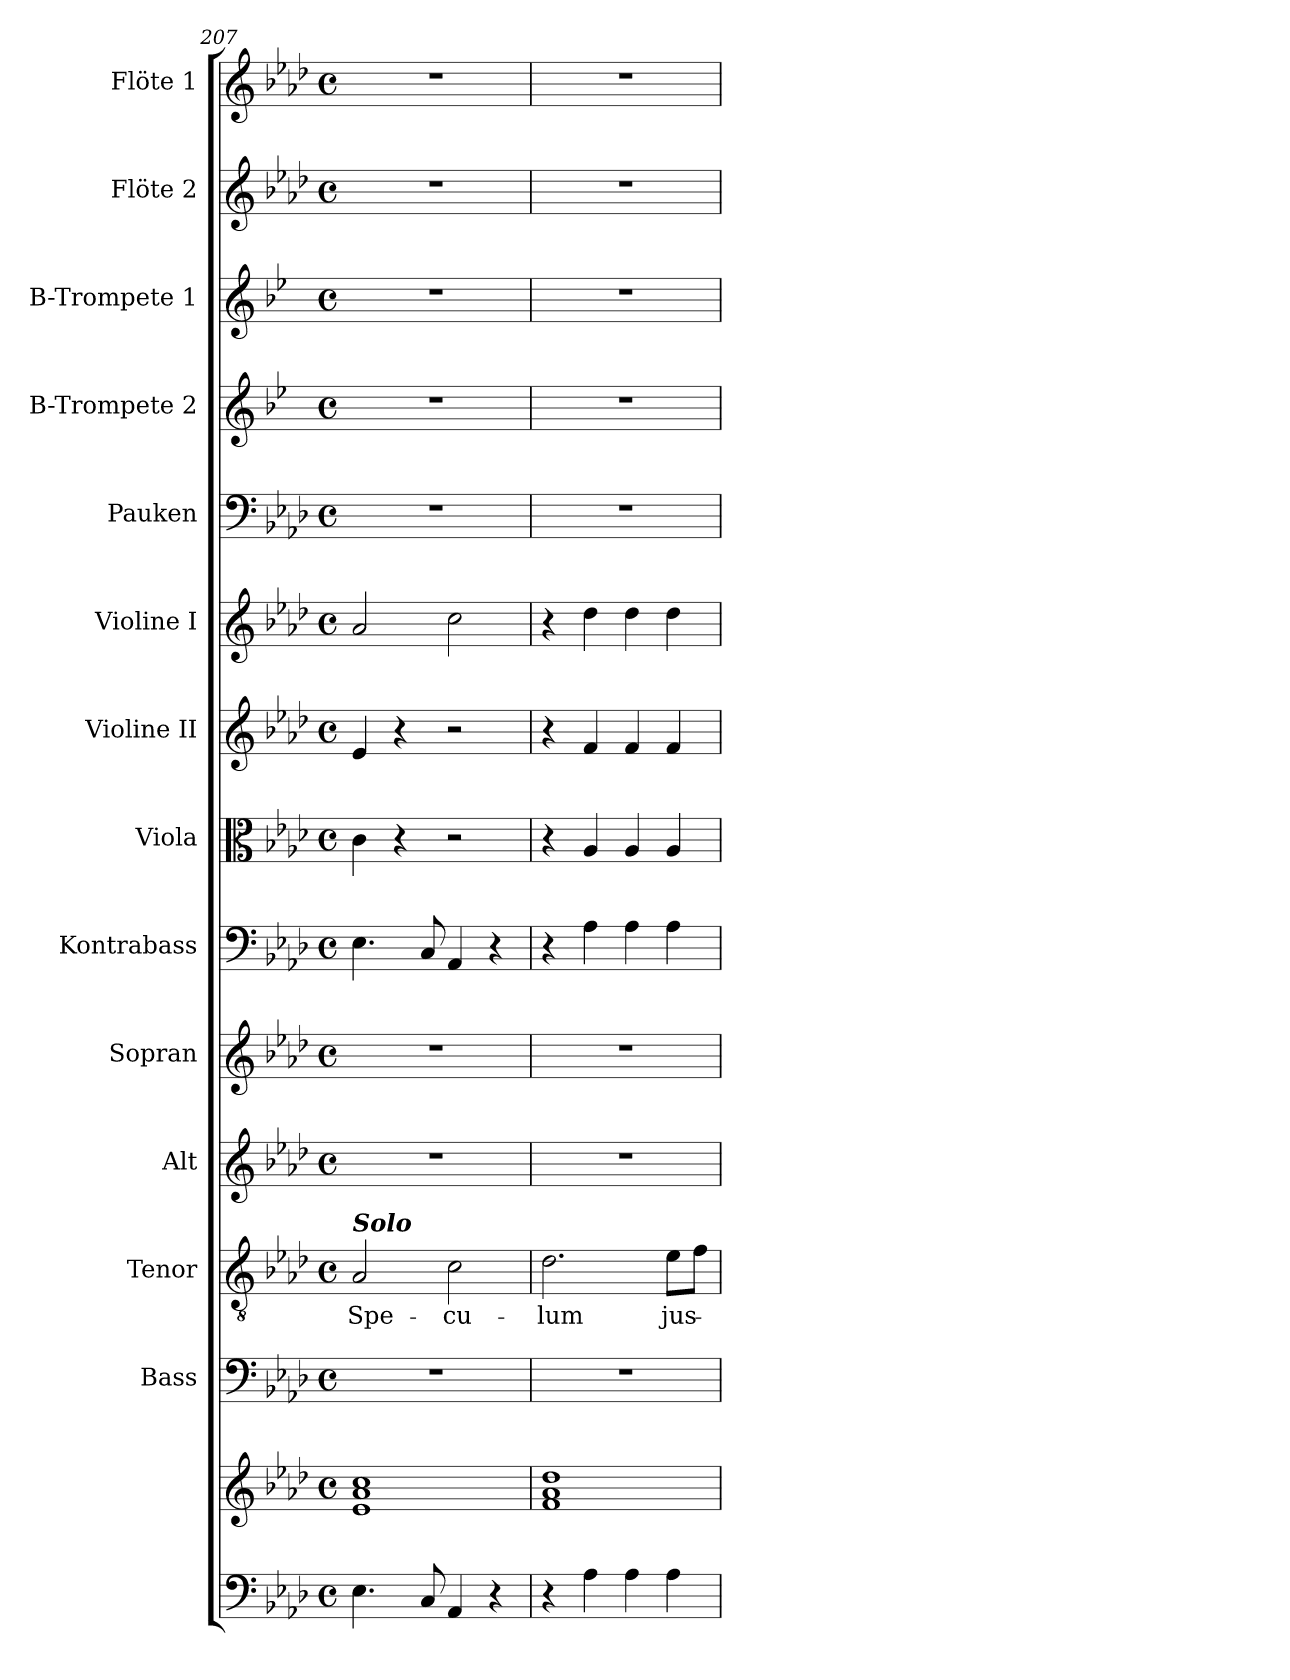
**kern	**kern	**kern	**kern	**text	**kern	**kern	**kern	**kern	**kern	**kern	**kern	**kern	**kern	**kern	**kern
*part14	*part14	*part13	*part12	*part12	*part11	*part10	*part9	*part8	*part7	*part6	*part5	*part4	*part3	*part2	*part1
*staff15	*staff14	*staff13	*staff12	*staff12	*staff11	*staff10	*staff9	*staff8	*staff7	*staff6	*staff5	*staff4	*staff3	*staff2	*staff1
*	*	*I"Bass	*I"Tenor	*	*I"Alt	*I"Sopran	*I"Kontrabass	*I"Viola	*I"Violine II	*I"Violine I	*I"Pauken	*I"B-Trompete 2	*I"B-Trompete 1	*I"Flöte 2	*I"Flöte 1
*	*	*I'B.	*I'T.	*	*I'A.	*I'S.	*I'Kb.	*I'Vla.	*I'Vl. II	*I'Vl. I	*I'Pk.	*I'B Trp. 2	*I'B Trp. 1	*I'Fl. 2	*I'Fl. 1
*clefF4	*clefG2	*clefF4	*clefGv2	*	*clefG2	*clefG2	*clefF4	*clefC3	*clefG2	*clefG2	*clefF4	*clefG2	*clefG2	*clefG2	*clefG2
*	*	*	*	*	*	*	*ITrd7c12	*	*	*	*	*ITrd1c2	*ITrd1c2	*	*
*k[b-e-a-d-]	*k[b-e-a-d-]	*k[b-e-a-d-]	*k[b-e-a-d-]	*	*k[b-e-a-d-]	*k[b-e-a-d-]	*k[b-e-a-d-]	*k[b-e-a-d-]	*k[b-e-a-d-]	*k[b-e-a-d-]	*k[b-e-a-d-]	*k[b-e-a-d-]	*k[b-e-a-d-]	*k[b-e-a-d-]	*k[b-e-a-d-]
*A-:	*A-:	*A-:	*A-:	*	*A-:	*A-:	*A-:	*A-:	*A-:	*A-:	*A-:	*A-:	*A-:	*A-:	*A-:
*M4/4	*M4/4	*M4/4	*M4/4	*	*M4/4	*M4/4	*M4/4	*M4/4	*M4/4	*M4/4	*M4/4	*M4/4	*M4/4	*M4/4	*M4/4
*met(c)	*met(c)	*met(c)	*met(c)	*	*met(c)	*met(c)	*met(c)	*met(c)	*met(c)	*met(c)	*met(c)	*met(c)	*met(c)	*met(c)	*met(c)
=207	=207	=207	=207	=207	=207	=207	=207	=207	=207	=207	=207	=207	=207	=207	=207
!	!	!	!LO:TX:a:Bi:t=Solo	!	!	!	!	!	!	!	!	!	!	!	!
!	!	!	!	!LO:LY:b	!	!	!	!	!	!	!	!	!	!	!
4.E-\	1e- 1a- 1cc	1r	2A-/	Spe-	1r	1r	4.EE-\	4c\	4e-/	2a-/	1r	1r	1r	1r	1r
.	.	.	.	.	.	.	.	4r	4r	.	.	.	.	.	.
8C/	.	.	.	.	.	.	8CC/	.	.	.	.	.	.	.	.
!	!	!	!	!LO:LY:b	!	!	!	!	!	!	!	!	!	!	!
4AA-/	.	.	2c\	-cu-	.	.	4AAA-/	2r	2r	2cc\	.	.	.	.	.
4r	.	.	.	.	.	.	4r	.	.	.	.	.	.	.	.
=208	=208	=208	=208	=208	=208	=208	=208	=208	=208	=208	=208	=208	=208	=208	=208
!	!	!	!	!LO:LY:b	!	!	!	!	!	!	!	!	!	!	!
4r	1f 1a- 1dd-	1r	2.d-\	-lum	1r	1r	4r	4r	4r	4r	1r	1r	1r	1r	1r
4A-\	.	.	.	.	.	.	4AA-\	4A-/	4f/	4dd-\	.	.	.	.	.
4A-\	.	.	.	.	.	.	4AA-\	4A-/	4f/	4dd-\	.	.	.	.	.
!	!	!	!	!LO:LY:b	!	!	!	!	!	!	!	!	!	!	!
4A-\	.	.	8e-\L	jus-	.	.	4AA-\	4A-/	4f/	4dd-\	.	.	.	.	.
.	.	.	8f\J	.	.	.	.	.	.	.	.	.	.	.	.
=	=	=	=	=	=	=	=	=	=	=	=	=	=	=	=
*-	*-	*-	*-	*-	*-	*-	*-	*-	*-	*-	*-	*-	*-	*-	*-
